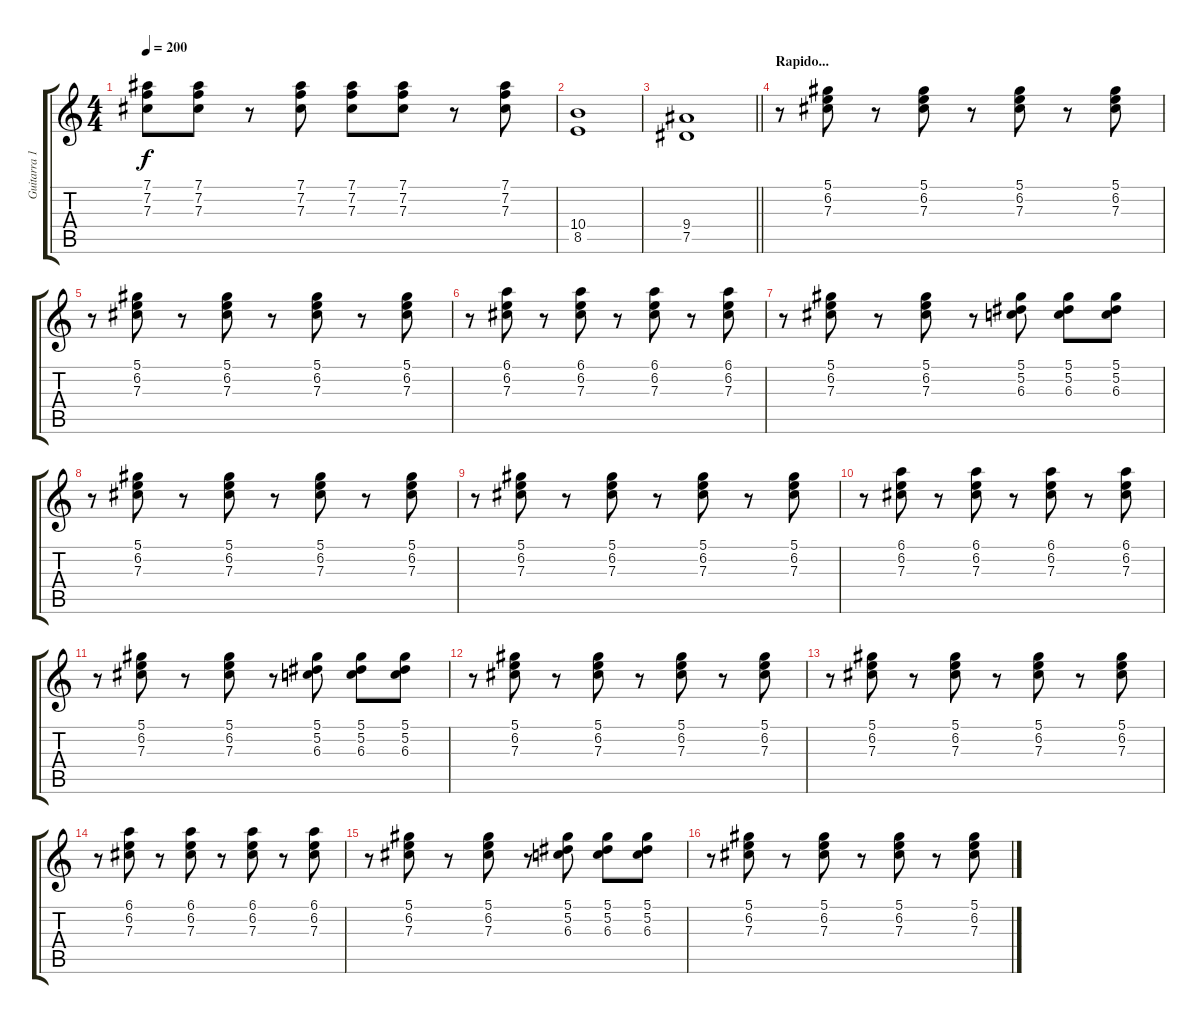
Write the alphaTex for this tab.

\track ("Guitarra 1" "Guitarra 1") {instrument overdrivenguitar}
\staff {score tabs}
\tuning (Eb4 Bb3 Gb3 Db3 Ab2 Eb2) {hide}
\ts (4 4)
\tempo 200
\clef g2
\ks c
(7.1 7.2 7.3).8{dy f} (7.1 7.2 7.3).8 r.8 (7.1 7.2 7.3).8 (7.1 7.2 7.3).8 (7.1 7.2 7.3).8 r.8 (7.1 7.2 7.3).8 |
(10.4 8.5).1 |
\barLineRight lightlight
(9.4 7.5).1 |
\section ("" "Rapido...")
r.8 (5.1 6.2 7.3).8 r.8 (5.1 6.2 7.3).8 r.8 (5.1 6.2 7.3).8 r.8 (5.1 6.2 7.3).8 |
r.8 (5.1 6.2 7.3).8 r.8 (5.1 6.2 7.3).8 r.8 (5.1 6.2 7.3).8 r.8 (5.1 6.2 7.3).8 |
r.8 (6.1 6.2 7.3).8 r.8 (6.1 6.2 7.3).8 r.8 (6.1 6.2 7.3).8 r.8 (6.1 6.2 7.3).8 |
r.8 (5.1 6.2 7.3).8 r.8 (5.1 6.2 7.3).8 r.8 (5.1 5.2 6.3).8 (5.1 5.2 6.3).8 (5.1 5.2 6.3).8 |
r.8 (5.1 6.2 7.3).8 r.8 (5.1 6.2 7.3).8 r.8 (5.1 6.2 7.3).8 r.8 (5.1 6.2 7.3).8 |
r.8 (5.1 6.2 7.3).8 r.8 (5.1 6.2 7.3).8 r.8 (5.1 6.2 7.3).8 r.8 (5.1 6.2 7.3).8 |
r.8 (6.1 6.2 7.3).8 r.8 (6.1 6.2 7.3).8 r.8 (6.1 6.2 7.3).8 r.8 (6.1 6.2 7.3).8 |
r.8 (5.1 6.2 7.3).8 r.8 (5.1 6.2 7.3).8 r.8 (5.1 5.2 6.3).8 (5.1 5.2 6.3).8 (5.1 5.2 6.3).8 |
r.8 (5.1 6.2 7.3).8 r.8 (5.1 6.2 7.3).8 r.8 (5.1 6.2 7.3).8 r.8 (5.1 6.2 7.3).8 |
r.8 (5.1 6.2 7.3).8 r.8 (5.1 6.2 7.3).8 r.8 (5.1 6.2 7.3).8 r.8 (5.1 6.2 7.3).8 |
r.8 (6.1 6.2 7.3).8 r.8 (6.1 6.2 7.3).8 r.8 (6.1 6.2 7.3).8 r.8 (6.1 6.2 7.3).8 |
r.8 (5.1 6.2 7.3).8 r.8 (5.1 6.2 7.3).8 r.8 (5.1 5.2 6.3).8 (5.1 5.2 6.3).8 (5.1 5.2 6.3).8 |
r.8 (5.1 6.2 7.3).8 r.8 (5.1 6.2 7.3).8 r.8 (5.1 6.2 7.3).8 r.8 (5.1 6.2 7.3).8
